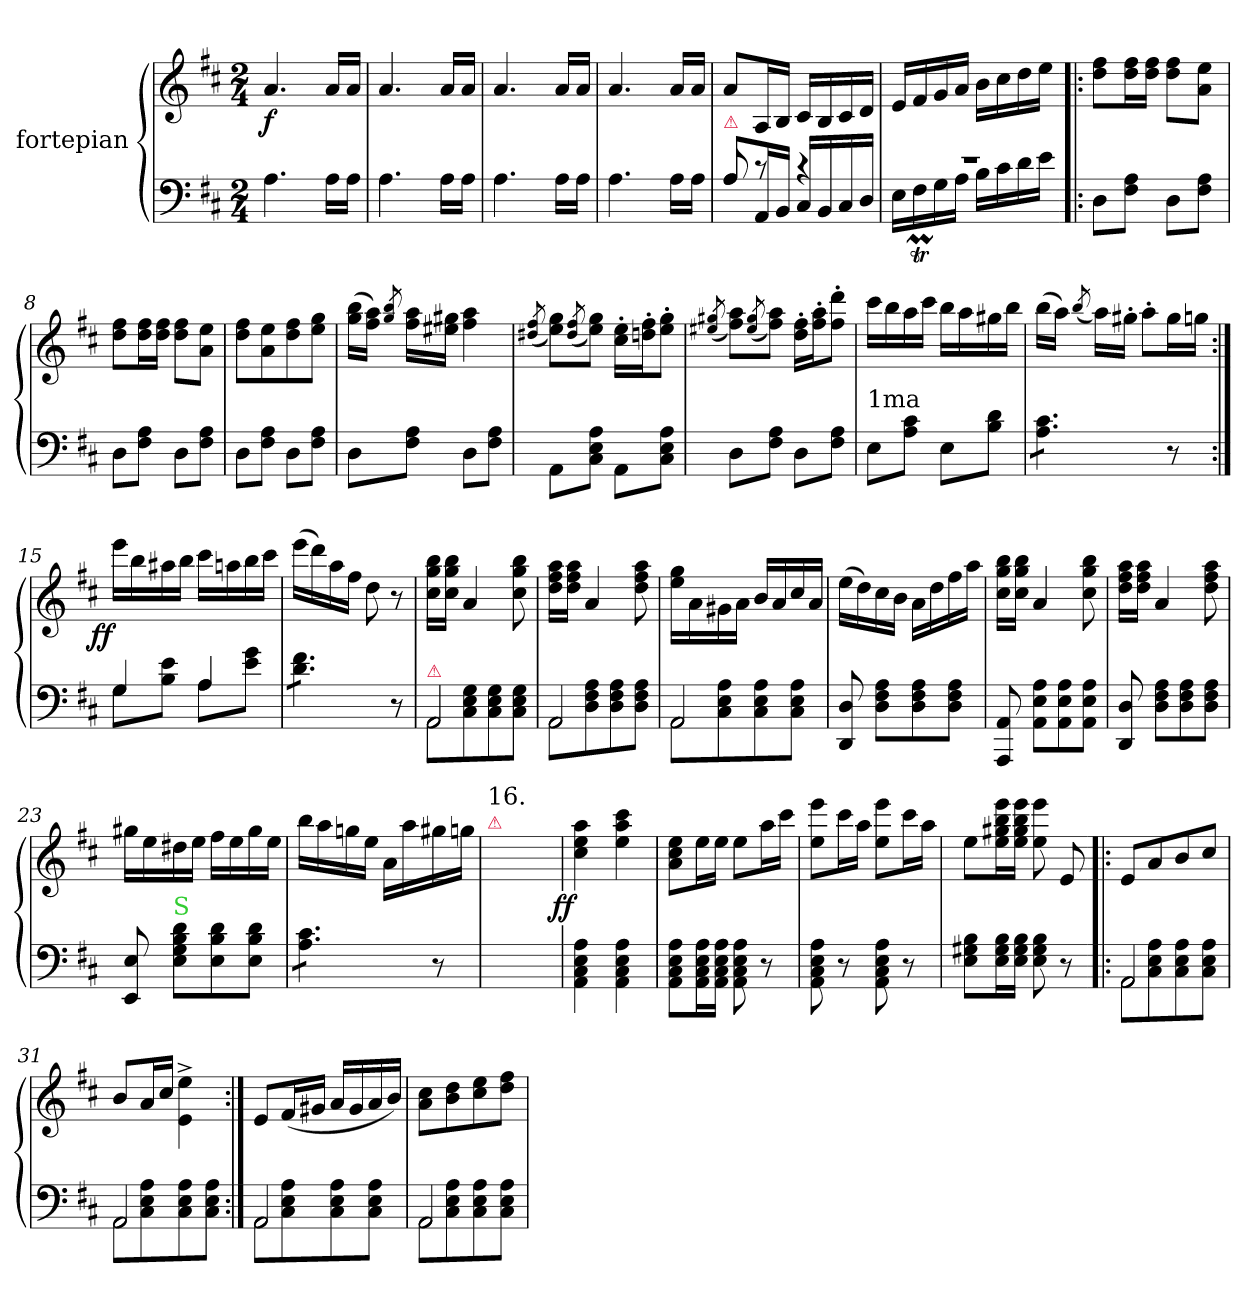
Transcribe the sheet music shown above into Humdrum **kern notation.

**kern	**kern	**dynam
*part2	*part1	*part1
*staff2	*staff1	*staff1
*	*I"fortepian	*
*clefF4	*clefG2	*
*k[f#c#]	*k[f#c#]	*
*M2/4	*M2/4	*
=1	=1	=1
4.A\	4.a/	f
16A\LL	16a/LL	.
16A\JJ	16a/JJ	.
=2	=2	=2
4.A\	4.a/	.
16A\LL	16a/LL	.
16A\JJ	16a/JJ	.
=3	=3	=3
4.A\	4.a/	.
16A\LL	16a/LL	.
16A\JJ	16a/JJ	.
=4	=4	=4
4.A\	4.a/	.
16A\LL	16a/LL	.
16A\JJ	16a/JJ	.
=5	=5	=5
*^	*	*
!LO:TX:a:color=crimson:t=⚠	!	!	!
8A/	8A\L	8a/L	.
8r	16AA/L	16A/L	.
.	16BB/JJ	16B/JJ	.
4r	16C#/LL	16c#/LL	.
.	16BB/	16B/	.
.	16C#/	16c#/	.
.	16D/JJ	16d/JJ	.
=6	=6	=6	=6
2re	16E\LL	16e/LL	.
.	16F#tm\	16f#/	.
.	16G\	16g/	.
.	16A\JJ	16a/JJ	.
.	16B\LL	16b\LL	.
.	16c#\	16cc#\	.
.	16d\	16dd\	.
.	16e\JJ	16ee\JJ	.
*v	*v	*	*
=7!|:	=7!|:	=7!|:
8D\L	8dd\ 8ff#\L	.
8F#\ 8A\J	16dd\ 16ff#\L	.
.	16dd\ 16ff#\JJ	.
8D\L	8dd\ 8ff#\L	.
8F#\ 8A\J	8a\ 8ee\J	.
=8	=8	=8
8D\L	8dd\ 8ff#\L	.
8F#\ 8A\J	16dd\ 16ff#\L	.
.	16dd\ 16ff#\JJ	.
8D\L	8dd\ 8ff#\L	.
8F#\ 8A\J	8a\ 8ee\J	.
=9	=9	=9
8D\L	8dd\ 8ff#\L	.
8F#\ 8A\J	8a\ 8ee\	.
8D\L	8dd\ 8ff#\	.
8F#\ 8A\J	8ee\ 8gg\J	.
=10	=10	=10
8D\L	(16gg\ 16bb\LL	.
.	16ff#\ 16aa\JJ)	.
.	8qgg/ 8qbb/	.
8F#\ 8A\J	16ff#\ 16aa\LL	.
.	16ee#X\ 16gg#X\JJ	.
8D\L	4ff#\ 4aa\	.
8F#\ 8A\J	.	.
=11	=11	=11
.	(8qdd#X/ 8qff#/	.
8AA\L	8ee\ 8gg\L)	.
.	(8qdd#/ 8qff#/	.
8C#\ 8E\ 8A\J	8ee\ 8gg\J)	.
8AA\L	16cc#'\ 16ee'\LL	.
.	16ddn'\ 16ff#'\J	.
8C#\ 8E\ 8A\J	8ee'\ 8gg'\J	.
=12	=12	=12
.	(8qee#X/ 8qgg#X/	.
8D\L	8ff#\ 8aa\L)	.
.	(8qee#/ 8qgg#/	.
8F#\ 8A\J	8ff#\ 8aa\J)	.
8D\L	16dd'\ 16ff#'\LL	.
.	16ff#'\ 16aa'\J	.
8F#\ 8A\J	8ff#'\ 8ddd'\J	.
=13	=13	=13
!LO:TX:a:t=1ma	!	!
8E\L	16ccc#\LL	.
.	16bb\	.
8A\ 8c#\J	16aa\	.
.	16ccc#\JJ	.
8E\L	16bb\LL	.
.	16aa\	.
8B\ 8d\J	16gg#X\	.
.	16bb\JJ	.
=14	=14	=14
*tremolo	*	*
8A\ 8c#\L	(16bb\LL	.
.	16aa\JJ)	.
.	(8qbb/	.
8A\ 8c#\	16aa\LL)	.
.	16gg#X'\JJ	.
8A\ 8c#\J	8aa'\L	.
*Xtremolo	*	*
8r	16gg#\L	.
.	16ggn\JJ	.
=15:|!	=15:|!	=15:|!
*^	*	*
!	!	!	!LO:DY:rj
4G/	8G\L	16eee\LL	ff
.	.	16bb\	.
.	8B\ 8e\J	16aa#X\	.
.	.	16bb\JJ	.
4A/	8A\L	16ccc#\LL	.
.	.	16aan\	.
.	8e\ 8g\J	16bb\	.
.	.	16ccc#\JJ	.
*v	*v	*	*
=16	=16	=16
*tremolo	*	*
8d\ 8f#\L	(16eee\LL	.
.	16ddd\)	.
8d\ 8f#\	16aa\	.
.	16ff#\JJ	.
8d\ 8f#\J	8dd\	.
*Xtremolo	*	*
8r	8r	.
=17	=17	=17
*^	*	*
!LO:TX:a:color=crimson:t=⚠	!	!	!
!	!LO:N:vis=2	!	!
2AA/	8AA\	16cc#\ 16gg\ 16bb\LL	.
.	.	16cc#\ 16gg\ 16bb\JJ	.
.	8C#\ 8E\ 8G\	4a/	.
.	8C#\ 8E\ 8G\	.	.
.	8C#\ 8E\ 8G\J	8cc#\ 8gg\ 8bb\	.
=18	=18	=18	=18
!	!LO:N:vis=2	!	!
2AA/	8AA\	16dd\ 16ff#\ 16aa\LL	.
.	.	16dd\ 16ff#\ 16aa\JJ	.
.	8D\ 8F#\ 8A\	4a/	.
.	8D\ 8F#\ 8A\	.	.
.	8D\ 8F#\ 8A\J	8dd\ 8ff#\ 8aa\	.
=19	=19	=19	=19
!	!LO:N:vis=2	!	!
2AA/	8AA\	16ee\ 16gg\LL	.
.	.	16a\	.
.	8C#\ 8E\ 8A\	16g#X\	.
.	.	16a\JJ	.
.	8C#\ 8E\ 8A\	16b/LL	.
.	.	16a/	.
.	8C#\ 8E\ 8A\J	16cc#/	.
.	.	16a/JJ	.
*v	*v	*	*
=20	=20	=20
8DD/ 8D/	(16ee\LL	.
.	16dd\)	.
8D\ 8F#\ 8A\L	16cc#\	.
.	16b\JJ	.
8D\ 8F#\ 8A\	16a\LL	.
.	16dd\	.
8D\ 8F#\ 8A\J	16ff#\	.
.	16aa\JJ	.
=21	=21	=21
8AAA/ 8AA/	16cc#\ 16gg\ 16bb\LL	.
.	16cc#\ 16gg\ 16bb\JJ	.
8AA\ 8E\ 8A\L	4a/	.
8AA\ 8E\ 8A\	.	.
8AA\ 8E\ 8A\J	8cc#\ 8gg\ 8bb\	.
=22	=22	=22
8DD/ 8D/	16dd\ 16ff#\ 16aa\LL	.
.	16dd\ 16ff#\ 16aa\JJ	.
8D\ 8F#\ 8A\L	4a/	.
8D\ 8F#\ 8A\	.	.
8D\ 8F#\ 8A\J	8dd\ 8ff#\ 8aa\	.
=23	=23	=23
8EE/ 8E/	16gg#X\LL	.
.	16ee\	.
!LO:TX:a:color=limegreen:t=S	!	!
8E\ 8G\ 8B\ 8d\L	16dd#X\	.
.	16ee\JJ	.
8E\ 8B\ 8d\	16ff#\LL	.
.	16ee\	.
8E\ 8B\ 8d\J	16gg#\	.
.	16ee\JJ	.
=24	=24	=24
*tremolo	*	*
8A\ 8c#\L	16bb\LL	.
.	16aa\	.
8A\ 8c#\	16ggn\	.
.	16ee\JJ	.
8A\ 8c#\J	16a\LL	.
*Xtremolo	*	*
.	16aa\	.
8r	16gg#X\	.
.	16ggn\JJ	.
=25	=25	=25
!	!LO:TX:a:color=crimson:t=⚠	!
!	!LO:TX:a:t=16.	!
2ryy	2ryy	.
=26	=26	=26
!	!	!LO:DY:rj
4AA\ 4C#\ 4E\ 4A\	4cc#\ 4ee\ 4aa\	ff
4AA\ 4C#\ 4E\ 4A\	4ee\ 4aa\ 4ccc#\	.
=27	=27	=27
8AA\ 8C#\ 8E\ 8A\L	8a\ 8cc#\ 8ee\L	.
16AA\ 16C#\ 16E\ 16A\L	16ee\L	.
16AA\ 16C#\ 16E\ 16A\JJ	16ee\JJ	.
8AA\ 8C#\ 8E\ 8A\	8ee\L	.
8r	16aa\L	.
.	16ccc#\JJ	.
=28	=28	=28
8AA\ 8C#\ 8E\ 8A\	8ee\ 8eee\L	.
8r	16ccc#\L	.
.	16aa\JJ	.
8AA\ 8C#\ 8E\ 8A\	8ee\ 8eee\L	.
8r	16ccc#\L	.
.	16aa\JJ	.
=29	=29	=29
8E\ 8G#X\ 8B\L	8ee\L	.
16E\ 16G#\ 16B\L	16ee\ 16gg#X\ 16bb\ 16eee\L	.
16E\ 16G#\ 16B\JJ	16ee\ 16gg#\ 16bb\ 16eee\JJ	.
8E\ 8G#\ 8B\	8ee\ 8eee\	.
8r	8e/	.
=30!|:	=30!|:	=30!|:
*^	*	*
!	!LO:N:vis=2	!	!
2AA/	8AA\	8e/L	.
.	8C#\ 8E\ 8A\	8a/	.
.	8C#\ 8E\ 8A\	8b/	.
.	8C#\ 8E\ 8A\J	8cc#/J	.
=31	=31	=31	=31
!	!LO:N:vis=2	!	!
2AA/	8AA\	8b/L	.
.	8C#\ 8E\ 8A\	16a/L	.
.	.	16cc#/JJ	.
.	8C#\ 8E\ 8A\	4e^<\ 4ee^<\	.
.	8C#\ 8E\ 8A\J	.	.
=32:|!	=32:|!	=32:|!	=32:|!
!	!LO:N:vis=2	!	!
2AA/	8AA\	8e/L	.
.	8C#\ 8E\ 8A\	(16f#/L	.
.	.	16g#X/JJ	.
.	8C#\ 8E\ 8A\	16a/LL	.
.	.	16g#/	.
.	8C#\ 8E\ 8A\J	16a/	.
.	.	16b/JJ)	.
=33	=33	=33	=33
!	!LO:N:vis=2	!	!
2AA/	8AA\	8a\ 8cc#\L	.
.	8C#\ 8E\ 8A\	8b\ 8dd\	.
.	8C#\ 8E\ 8A\	8cc#\ 8ee\	.
.	8C#\ 8E\ 8A\J	8dd\ 8ff#\J	.
*v	*v	*	*
=	=	=
*-	*-	*-
